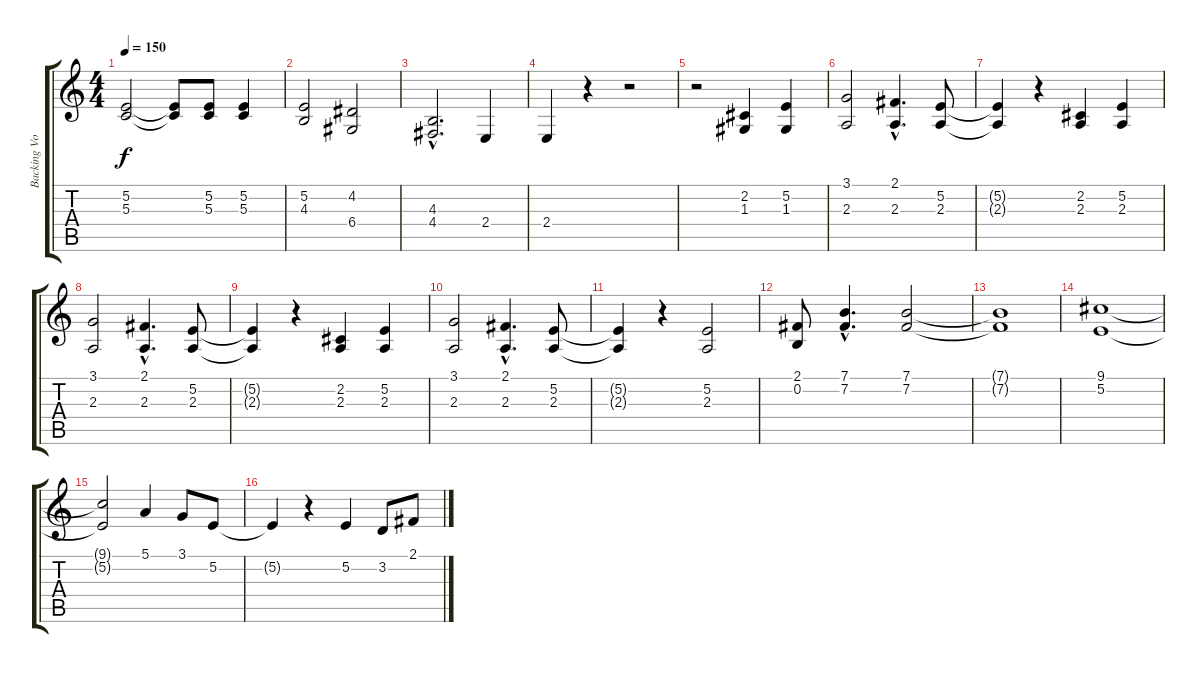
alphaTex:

\track ("Backing Vocals" "Backing Vo") {instrument tenorsax}
\staff {score tabs}
\tuning (E4 B3 G3 D3 A2 E2) {hide}
\ts (4 4)
\tempo 150
\clef g2
\ks c
(5.2{t} 5.3{t}).2{dy f} (5.2{t} 5.3{t}).8 (5.2 5.3).8 (5.2 5.3).4 |
(5.2 4.3).2 (4.2 6.4).2 |
(4.3{hac} 4.4{hac}).2{d} 2.4.4 |
2.4.4 r.4 r.2 |
r.2 (2.2 1.3).4 (5.2 1.3).4 |
(3.1 2.3).2 (2.1{hac} 2.3{hac}).4{d} (5.2 2.3).8 |
(5.2{t} 2.3{t}).4 r.4 (2.2 2.3).4 (5.2 2.3).4 |
(3.1 2.3).2 (2.1{hac} 2.3{hac}).4{d} (5.2 2.3).8 |
(5.2{t} 2.3{t}).4 r.4 (2.2 2.3).4 (5.2 2.3).4 |
(3.1 2.3).2 (2.1{hac} 2.3{hac}).4{d} (5.2 2.3).8 |
(5.2{t} 2.3{t}).4 r.4 (5.2 2.3).2 |
(2.1 0.2).8 (7.1{hac} 7.2{hac}).4{d} (7.1 7.2).2 |
(7.1{t} 7.2{t}).1 |
(9.1 5.2).1 |
(9.1{t} 5.2{t}).2 5.1.4 3.1.8 5.2.8 |
5.2{t}.4 r.4 5.2.4 3.2.8 2.1.8
